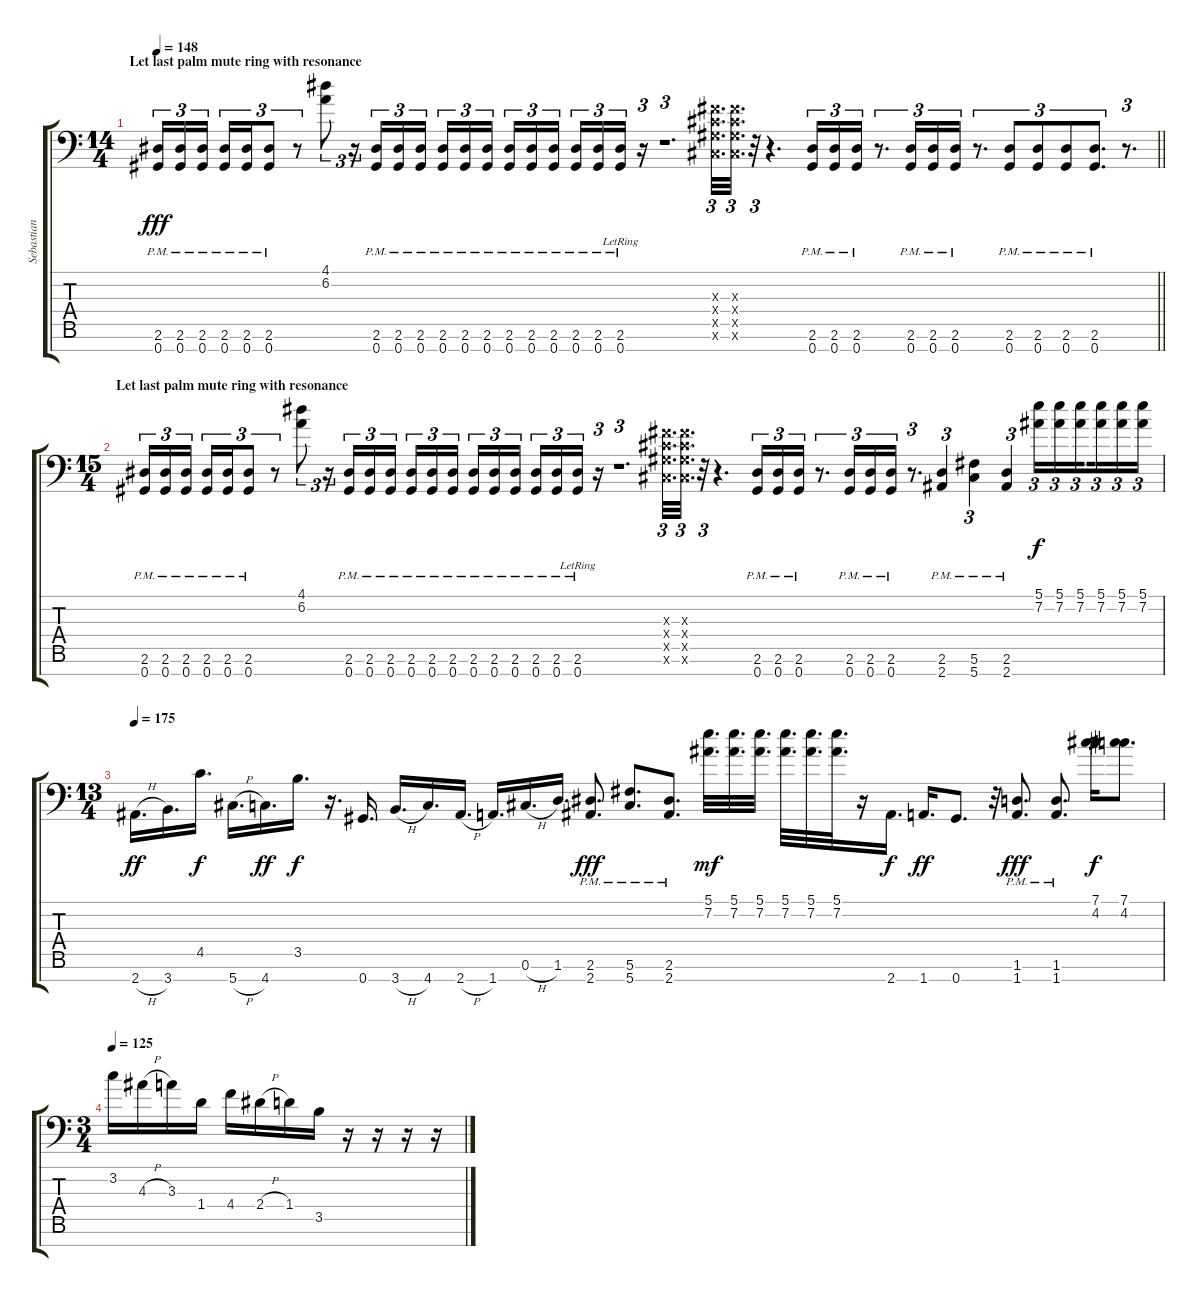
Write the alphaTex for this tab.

\track ("Sebastian Chaput" "Sebastian ") {instrument distortionguitar}
\staff {score tabs}
\tuning (F3 A3 Gb3 Db3 Ab2 Db2 Ab1) {hide}
\ts (14 4)
\section ("" "Let last palm mute ring with resonance")
\tempo 148
\clef f4
\barLineRight lightlight
\ks c
(2.6{pm} 0.7{pm}).16{tu (3 2) dy fff instrument distortionguitar} (2.6{pm} 0.7{pm}).16{tu (3 2)} (2.6{pm} 0.7{pm}).16{tu (3 2) beam splitsecondary} (2.6{pm} 0.7{pm}).16{tu (3 2)} (2.6{pm} 0.7{pm}).16{tu (3 2)} (2.6{pm} 0.7{pm}).8{tu (3 2)} r.8{tu (3 2)} (4.1 6.2).8{tu (3 2) instrument distortionguitar} r.16{tu (3 2)} (2.6{pm} 0.7{pm}).16{tu (3 2) instrument distortionguitar} (2.6{pm} 0.7{pm}).16{tu (3 2)} (2.6{pm} 0.7{pm}).16{tu (3 2) beam splitsecondary} (2.6{pm} 0.7{pm}).16{tu (3 2)} (2.6{pm} 0.7{pm}).16{tu (3 2)} (2.6{pm} 0.7{pm}).16{tu (3 2)} (2.6{pm} 0.7{pm}).16{tu (3 2)} (2.6{pm} 0.7{pm}).16{tu (3 2)} (2.6{pm} 0.7{pm}).16{tu (3 2) beam splitsecondary} (2.6{pm} 0.7{pm}).16{tu (3 2)} (2.6{pm} 0.7{pm}).16{tu (3 2)} (2.6{pm lr} 0.7{pm lr}).16{tu (3 2)} r.16{tu (3 2)} r.1{d tu (3 2)} (0.3{x} 0.4{x} 0.5{x} 0.6{x}).32{d tu (3 2)} (0.3{x} 0.4{x} 0.5{x} 0.6{x}).32{d tu (3 2)} r.32{tu (3 2)} r.4{d} (2.6{pm} 0.7{pm}).16{tu (3 2)} (2.6{pm} 0.7{pm}).16{tu (3 2)} (2.6{pm} 0.7{pm}).16{tu (3 2)} r.8{d tu (3 2)} (2.6{pm} 0.7{pm}).16{tu (3 2)} (2.6{pm} 0.7{pm}).16{tu (3 2)} (2.6{pm} 0.7{pm}).16{tu (3 2)} r.8{d tu (3 2)} (2.6{pm} 0.7{pm}).8{tu (3 2)} (2.6{pm} 0.7{pm}).8{tu (3 2)} (2.6{pm} 0.7{pm}).8{tu (3 2)} (2.6{pm} 0.7{pm}).8{d tu (3 2)} r.8{d tu (3 2)} |
\ts (15 4)
\section ("" "Let last palm mute ring with resonance")
(2.6{pm} 0.7{pm}).16{tu (3 2) instrument distortionguitar} (2.6{pm} 0.7{pm}).16{tu (3 2)} (2.6{pm} 0.7{pm}).16{tu (3 2) beam splitsecondary} (2.6{pm} 0.7{pm}).16{tu (3 2)} (2.6{pm} 0.7{pm}).16{tu (3 2)} (2.6{pm} 0.7{pm}).8{tu (3 2)} r.8{tu (3 2)} (4.1 6.2).8{tu (3 2) instrument distortionguitar} r.16{tu (3 2)} (2.6{pm} 0.7{pm}).16{tu (3 2) instrument distortionguitar} (2.6{pm} 0.7{pm}).16{tu (3 2)} (2.6{pm} 0.7{pm}).16{tu (3 2) beam splitsecondary} (2.6{pm} 0.7{pm}).16{tu (3 2)} (2.6{pm} 0.7{pm}).16{tu (3 2)} (2.6{pm} 0.7{pm}).16{tu (3 2)} (2.6{pm} 0.7{pm}).16{tu (3 2)} (2.6{pm} 0.7{pm}).16{tu (3 2)} (2.6{pm} 0.7{pm}).16{tu (3 2) beam splitsecondary} (2.6{pm} 0.7{pm}).16{tu (3 2)} (2.6{pm} 0.7{pm}).16{tu (3 2)} (2.6{pm lr} 0.7{pm lr}).16{tu (3 2)} r.16{tu (3 2)} r.1{d tu (3 2)} (0.3{x} 0.4{x} 0.5{x} 0.6{x}).32{d tu (3 2)} (0.3{x} 0.4{x} 0.5{x} 0.6{x}).32{d tu (3 2)} r.32{tu (3 2)} r.4{d} (2.6{pm} 0.7{pm}).16{tu (3 2)} (2.6{pm} 0.7{pm}).16{tu (3 2)} (2.6{pm} 0.7{pm}).16{tu (3 2)} r.8{d tu (3 2)} (2.6{pm} 0.7{pm}).16{tu (3 2)} (2.6{pm} 0.7{pm}).16{tu (3 2)} (2.6{pm} 0.7{pm}).16{tu (3 2)} r.8{d tu (3 2)} (2.6{pm} 2.7{pm}).4{tu (3 2)} (5.6{pm} 5.7{pm}).4{tu (3 2)} (2.6{pm} 2.7{pm}).4{tu (3 2)} (5.1 7.2).16{tu (3 2) dy f instrument distortionguitar} (5.1 7.2).16{tu (3 2)} (5.1 7.2).16{tu (3 2) beam splitsecondary} (5.1 7.2).16{tu (3 2)} (5.1 7.2).16{tu (3 2)} (5.1 7.2).16{tu (3 2)} |
\ts (13 4)
\tempo 175
2.7{h}.16{d dy ff instrument distortionguitar} 3.7.16{d} 4.5.16{d dy f} 5.7{h}.16{d} 4.7.16{d dy ff} 3.5.16{d dy f} r.16{d} 0.7.16{d} 3.7{h}.16{d} 4.7.16{d} 2.7{h}.16{d} 1.7.16{d} 0.6{h}.16{d} 1.6.16{d} (2.6{pm} 2.7{pm}).8{d dy fff} (5.6{pm} 5.7{pm}).8{d} (2.6{pm} 2.7{pm}).8{d} (5.1 7.2).32{d dy mf instrument distortionguitar} (5.1 7.2).32{d} (5.1 7.2).32{d} (5.1 7.2).32{d} (5.1 7.2).32{d} (5.1 7.2).32{d} r.16 2.7.16{d dy f instrument distortionguitar} 1.7.16{d dy ff} 0.7.8{d} r.32 (1.6{pm} 1.7{pm}).8{d dy fff} (1.6{pm} 1.7{pm}).8{d} (7.1 4.2).16{dy f volume 10 instrument distortionguitar} (7.1 4.2).8{d} |
\ts (3 4)
\tempo 125
3.2.16{volume 12 instrument distortionguitar} 4.3{h}.16 3.3.16 1.4.16 4.4.16{instrument distortionguitar} 2.4{h}.16 1.4.16 3.5.16 r.16 r.16 r.16 r.16
